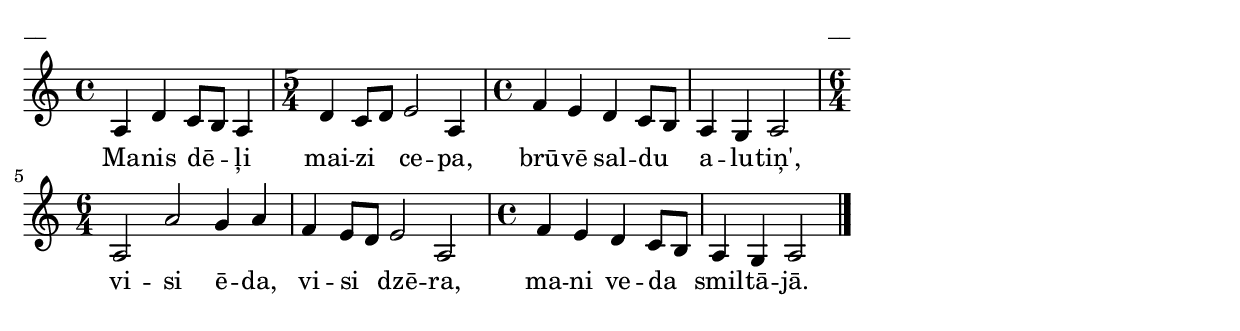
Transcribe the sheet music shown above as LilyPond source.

\version "2.13.16"
%\header {
%    title = "Manis dēļi maizi cepa",AA lapas, bēres
%}
\paper {
line-width = 14\cm
left-margin = 0.4\cm
between-system-padding = 0.1\cm
between-system-space = 0.1\cm
}
\layout {
indent = #0
ragged-last = ##f
}

voiceA = \relative c' {
\clef "treble"
\key a \minor
\time 4/4
a4 d c8[ b] a4 |
\time 5/4
d4 c8[ d] e2 a,4 |
\time 4/4
f'4 e d c8[ b] |
a4 g a2 |
\time 6/4
a2 a' g4 a |
f4 e8[ d] e2 a, |
\time 4/4
f'4 e d c8[ b] |
a4 g a2 |
\bar "|."
} 

lyricA = \lyricmode {
Ma -- nis dē -- ļi mai -- zi ce -- pa, brū -- vē sal -- du a -- lu -- tiņ',
vi -- si ē -- da, vi -- si dzē -- ra, ma -- ni ve -- da smil -- tā -- jā.
} 

fullScore = <<
\new Staff {
<<
\new Voice = "voiceA" { \oneVoice \autoBeamOff \voiceA }
\lyricsto "voiceA" \new Lyrics \lyricA
>>
}
>>

\score {
\fullScore
\header { piece = "__" opus = "__" }
}
\markup { \with-color #(x11-color 'white) \sans \smaller "__" }
\score {
\unfoldRepeats
\fullScore
\midi {
\context { \Staff \remove "Staff_performer" }
\context { \Voice \consists "Staff_performer" }
}
}


